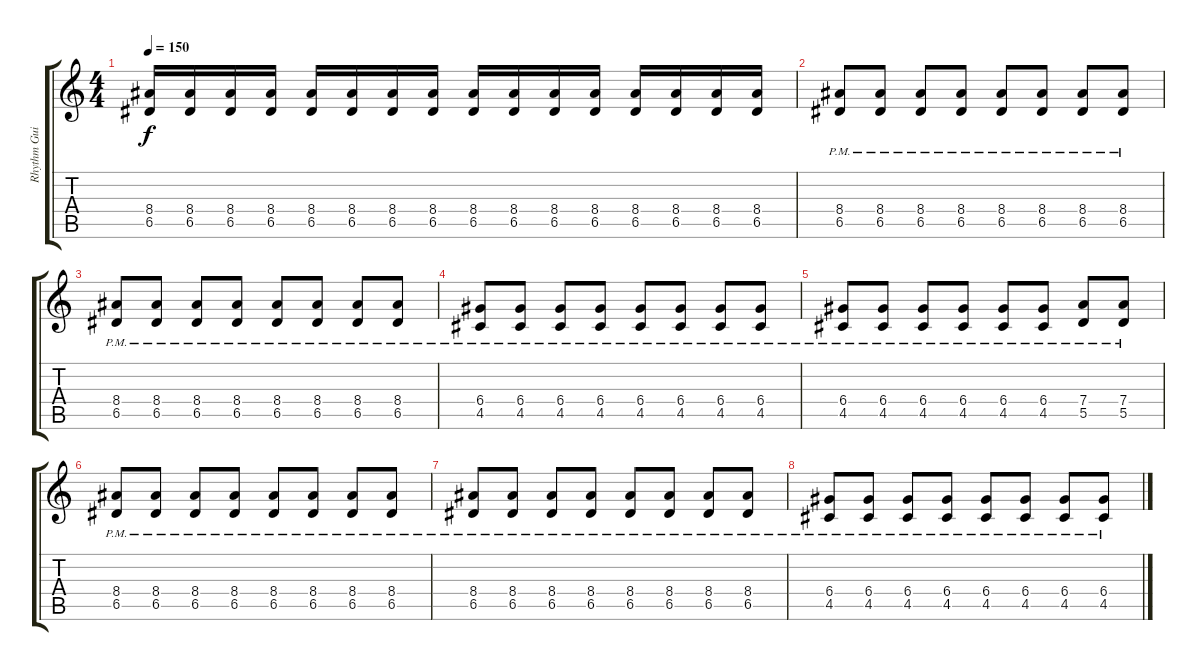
\track ("Rhythm Guitar" "Rhythm Gui") {instrument distortionguitar}
\staff {score tabs}
\tuning (E4 B3 G3 D3 A2 E2) {hide}
\ts (4 4)
\tempo 150
\clef g2
\ks c
(8.4 6.5).16{dy f} (8.4 6.5).16 (8.4 6.5).16 (8.4 6.5).16 (8.4 6.5).16 (8.4 6.5).16 (8.4 6.5).16 (8.4 6.5).16 (8.4 6.5).16 (8.4 6.5).16 (8.4 6.5).16 (8.4 6.5).16 (8.4 6.5).16 (8.4 6.5).16 (8.4 6.5).16 (8.4 6.5).16 |
(8.4{pm} 6.5{pm}).8 (8.4{pm} 6.5{pm}).8 (8.4{pm} 6.5{pm}).8 (8.4{pm} 6.5{pm}).8 (8.4{pm} 6.5{pm}).8 (8.4{pm} 6.5{pm}).8 (8.4{pm} 6.5{pm}).8 (8.4{pm} 6.5{pm}).8 |
(8.4{pm} 6.5{pm}).8 (8.4{pm} 6.5{pm}).8 (8.4{pm} 6.5{pm}).8 (8.4{pm} 6.5{pm}).8 (8.4{pm} 6.5{pm}).8 (8.4{pm} 6.5{pm}).8 (8.4{pm} 6.5{pm}).8 (8.4{pm} 6.5{pm}).8 |
(6.4{pm} 4.5{pm}).8 (6.4{pm} 4.5{pm}).8 (6.4{pm} 4.5{pm}).8 (6.4{pm} 4.5{pm}).8 (6.4{pm} 4.5{pm}).8 (6.4{pm} 4.5{pm}).8 (6.4{pm} 4.5{pm}).8 (6.4{pm} 4.5{pm}).8 |
(6.4{pm} 4.5{pm}).8 (6.4{pm} 4.5{pm}).8 (6.4{pm} 4.5{pm}).8 (6.4{pm} 4.5{pm}).8 (6.4{pm} 4.5{pm}).8 (6.4{pm} 4.5{pm}).8 (7.4{pm} 5.5{pm}).8 (7.4{pm} 5.5{pm}).8 |
(8.4{pm} 6.5{pm}).8 (8.4{pm} 6.5{pm}).8 (8.4{pm} 6.5{pm}).8 (8.4{pm} 6.5{pm}).8 (8.4{pm} 6.5{pm}).8 (8.4{pm} 6.5{pm}).8 (8.4{pm} 6.5{pm}).8 (8.4{pm} 6.5{pm}).8 |
(8.4{pm} 6.5{pm}).8 (8.4{pm} 6.5{pm}).8 (8.4{pm} 6.5{pm}).8 (8.4{pm} 6.5{pm}).8 (8.4{pm} 6.5{pm}).8 (8.4{pm} 6.5{pm}).8 (8.4{pm} 6.5{pm}).8 (8.4{pm} 6.5{pm}).8 |
(6.4{pm} 4.5{pm}).8 (6.4{pm} 4.5{pm}).8 (6.4{pm} 4.5{pm}).8 (6.4{pm} 4.5{pm}).8 (6.4{pm} 4.5{pm}).8 (6.4{pm} 4.5{pm}).8 (6.4{pm} 4.5{pm}).8 (6.4{pm} 4.5{pm}).8
